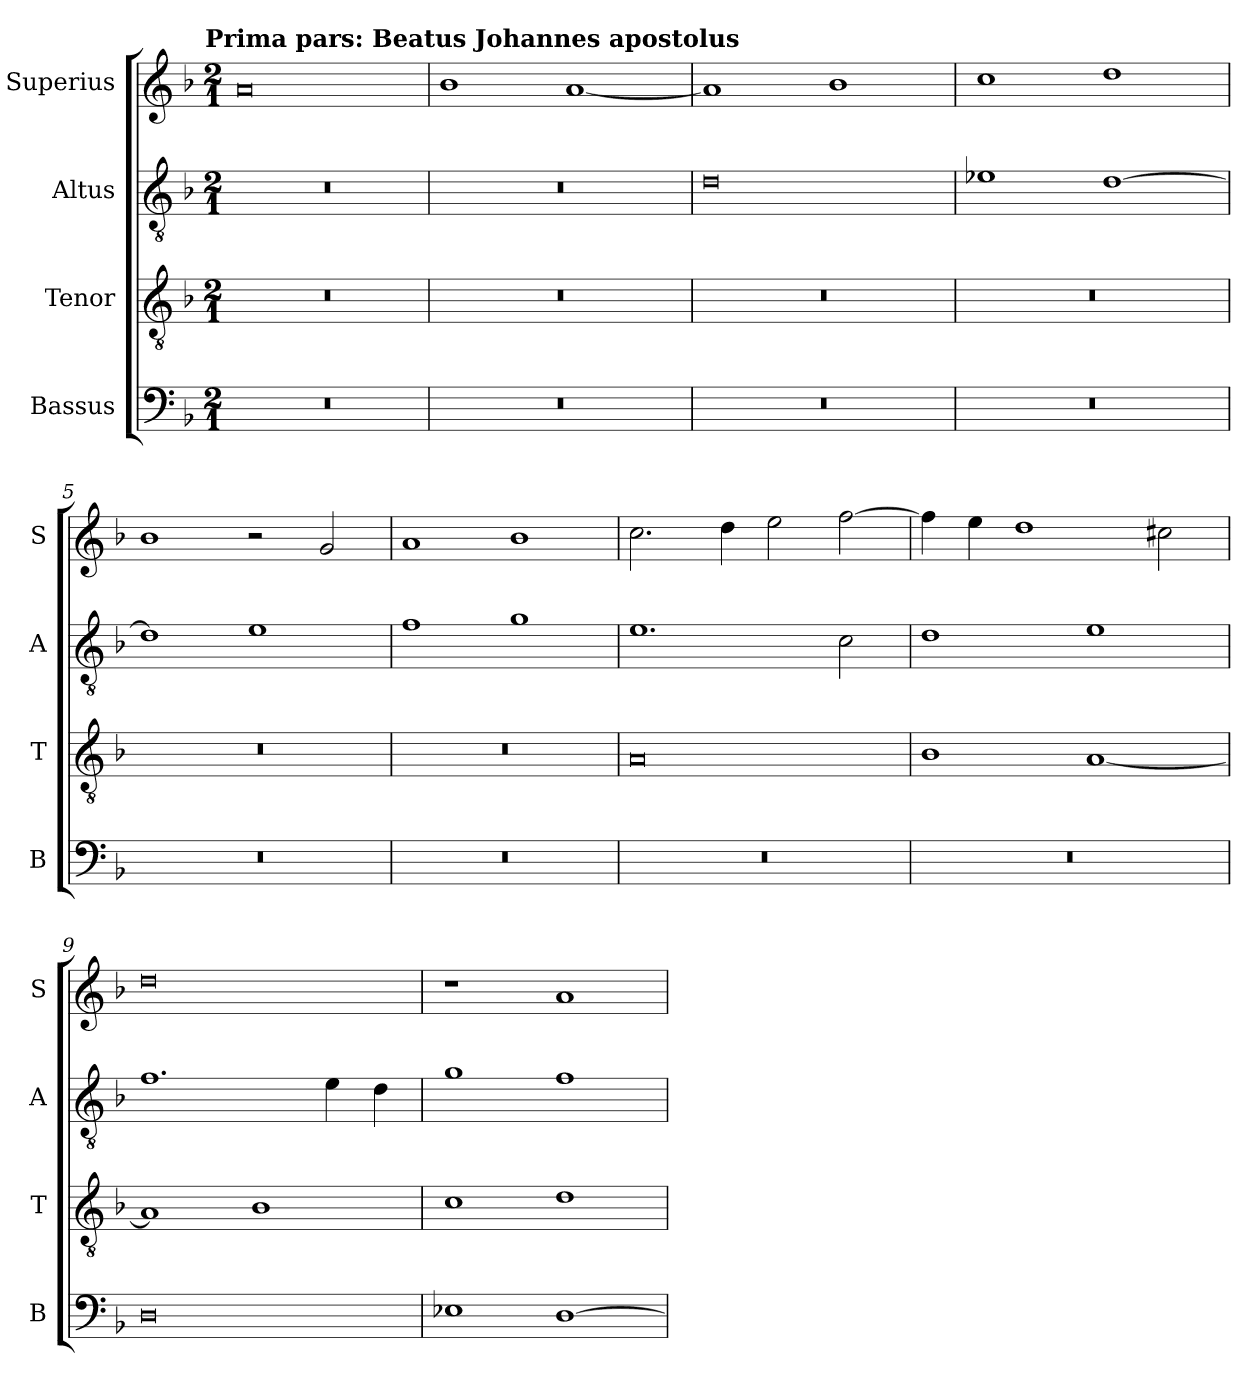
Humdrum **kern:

**kern	**kern	**kern	**kern
*part4	*part3	*part2	*part1
*staff4	*staff3	*staff2	*staff1
*I"Bassus	*I"Tenor	*I"Altus	*I"Superius
*I'B	*I'T	*I'A	*I'S
*clefF4	*clefGv2	*clefGv2	*clefG2
*k[b-]	*k[b-]	*k[b-]	*k[b-]
*F:	*F:	*F:	*F:
!!LO:TX:omd:t=Prima pars&colon; Beatus Johannes apostolus
*M2/1	*M2/1	*M2/1	*M2/1
=1	=1	=1	=1
0r	0r	0r	0a
=2	=2	=2	=2
0r	0r	0r	1b-
.	.	.	[1a
=3	=3	=3	=3
0r	0r	0d	1a]
.	.	.	1b-
=4	=4	=4	=4
0r	0r	1e-X	1cc
.	.	[1d	1dd
=5	=5	=5	=5
0r	0r	1d]	1b-
.	.	1e	2r
.	.	.	2g
=6	=6	=6	=6
0r	0r	1f	1a
.	.	1g	1b-
=7	=7	=7	=7
0r	0A	1.e	2.cc
.	.	.	4dd
.	.	.	2ee
.	.	2c	[2ff
=8	=8	=8	=8
0r	1B-	1d	4ff]
.	.	.	4ee
.	.	.	1dd
.	[1A	1e	.
.	.	.	2cc#X
=9	=9	=9	=9
0D	1A]	1.f	0dd
.	1B-	.	.
.	.	4e	.
.	.	4d	.
=10	=10	=10	=10
1E-X	1c	1g	1r
[1D	1d	1f	1a
=	=	=	=
*-	*-	*-	*-
